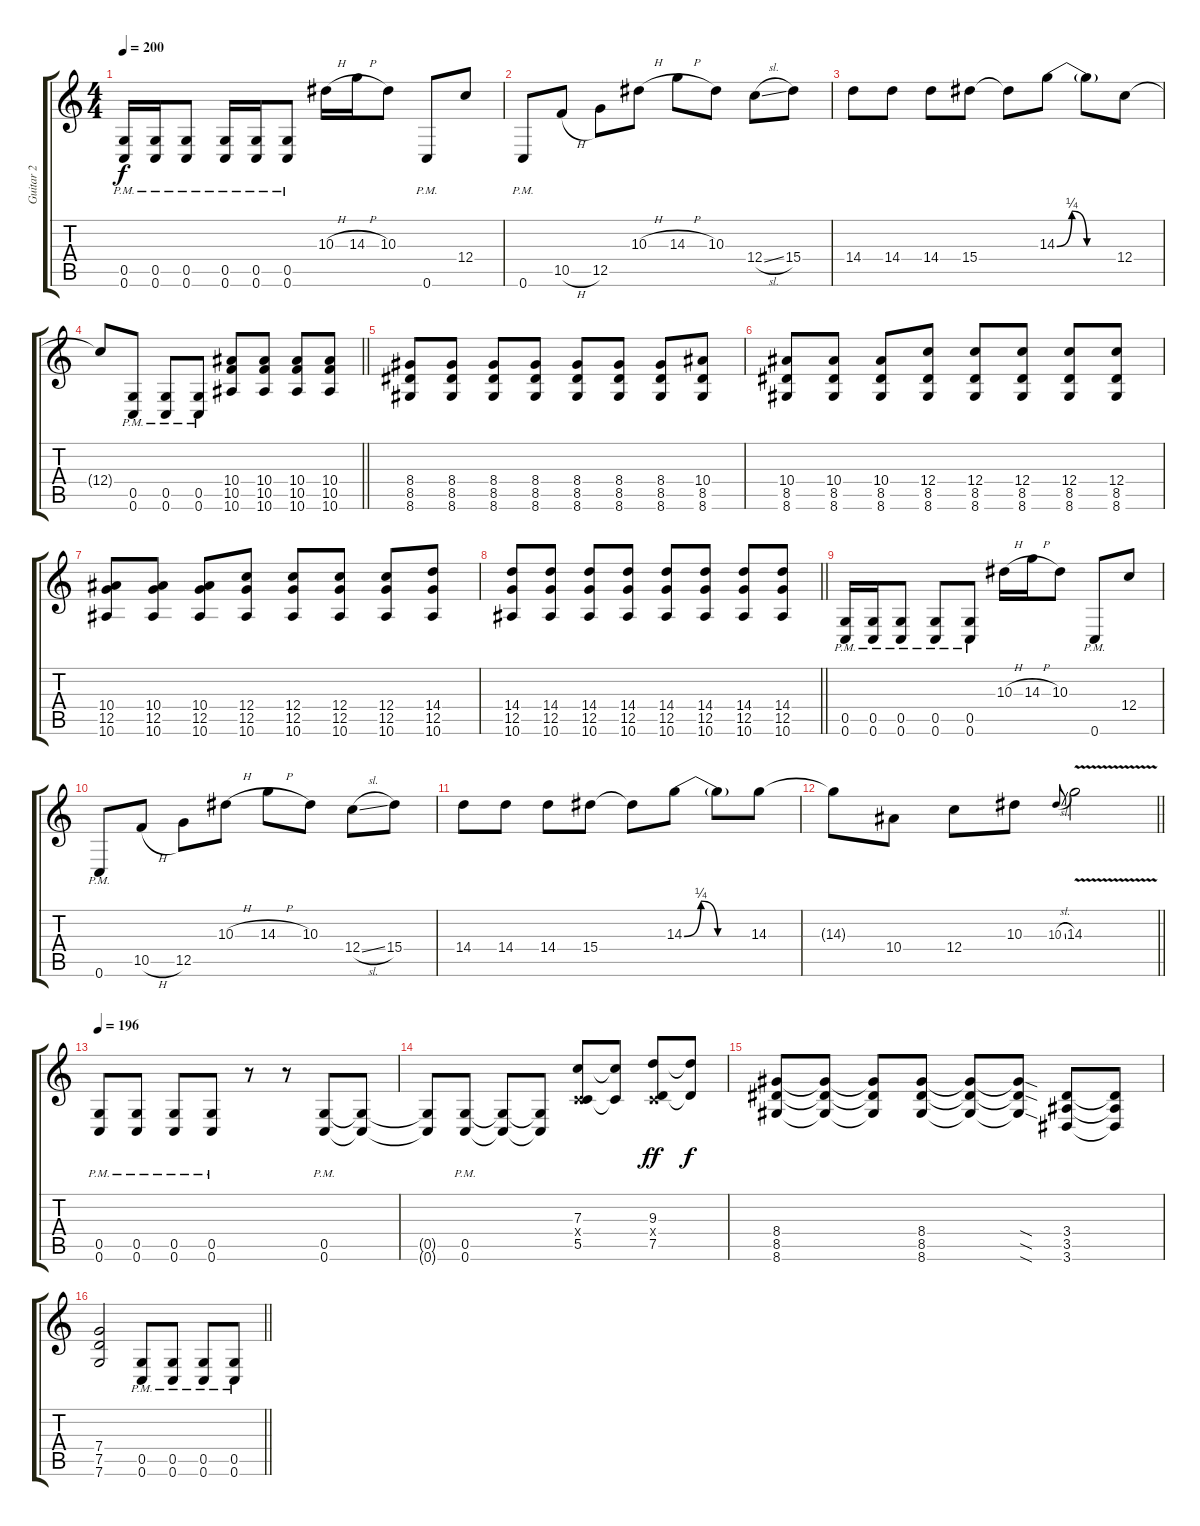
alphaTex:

\track ("Guitar 2" "Guitar 2") {instrument distortionguitar}
\staff {score tabs}
\tuning (D4 A3 F3 C3 G2 C2) {hide}
\ts (4 4)
\tempo 200
\clef g2
\ks c
(0.5{pm} 0.6{pm}).16{dy f} (0.5{pm} 0.6{pm}).16 (0.5{pm} 0.6{pm}).8 (0.5{pm} 0.6{pm}).16 (0.5{pm} 0.6{pm}).16 (0.5{pm} 0.6{pm}).8 10.3{h}.16 14.3{h}.16 10.3.8 0.6{pm}.8 12.4.8 |
0.6{pm}.8 10.5{h}.8 12.5.8 10.3{h}.8 14.3{h}.8 10.3.8 12.4{sl}.8 15.4.8 |
14.4.8 14.4.8 14.4.8 15.4.8 15.4{t}.8 14.3{be (custom 0 0 15 1 30 0 60 0)}.8 14.3{t}.8 12.4.8 |
\barLineRight lightlight
12.4{t}.8 (0.5{pm} 0.6{pm}).8 (0.5{pm} 0.6{pm}).8 (0.5{pm} 0.6{pm}).8 (10.4 10.5 10.6).8 (10.4 10.5 10.6).8 (10.4 10.5 10.6).8 (10.4 10.5 10.6).8 |
(8.4 8.5 8.6).8 (8.4 8.5 8.6).8 (8.4 8.5 8.6).8 (8.4 8.5 8.6).8 (8.4 8.5 8.6).8 (8.4 8.5 8.6).8 (8.4 8.5 8.6).8 (10.4 8.5 8.6).8 |
(10.4 8.5 8.6).8 (10.4 8.5 8.6).8 (10.4 8.5 8.6).8 (12.4 8.5 8.6).8 (12.4 8.5 8.6).8 (12.4 8.5 8.6).8 (12.4 8.5 8.6).8 (12.4 8.5 8.6).8 |
(10.4 12.5 10.6).8 (10.4 12.5 10.6).8 (10.4 12.5 10.6).8 (12.4 12.5 10.6).8 (12.4 12.5 10.6).8 (12.4 12.5 10.6).8 (12.4 12.5 10.6).8 (14.4 12.5 10.6).8 |
\barLineRight lightlight
(14.4 12.5 10.6).8 (14.4 12.5 10.6).8 (14.4 12.5 10.6).8 (14.4 12.5 10.6).8 (14.4 12.5 10.6).8 (14.4 12.5 10.6).8 (14.4 12.5 10.6).8 (14.4 12.5 10.6).8 |
(0.5{pm} 0.6{pm}).16 (0.5{pm} 0.6{pm}).16 (0.5{pm} 0.6{pm}).8 (0.5{pm} 0.6{pm}).8 (0.5{pm} 0.6{pm}).8 10.3{h}.16 14.3{h}.16 10.3.8 0.6{pm}.8 12.4.8 |
0.6{pm}.8 10.5{h}.8 12.5.8 10.3{h}.8 14.3{h}.8 10.3.8 12.4{sl}.8 15.4.8 |
14.4.8 14.4.8 14.4.8 15.4.8 15.4{t}.8 14.3{be (custom 0 0 15 1 30 0 60 0)}.8 14.3{t}.8 14.3.8 |
\barLineRight lightlight
14.3{t}.8 10.4.8 12.4.8 10.3.8 10.3{sl}.8{gr onbeat} 14.3{v}.2 |
\tempo 196
(0.5{pm} 0.6{pm}).8 (0.5{pm} 0.6{pm}).8 (0.5{pm} 0.6{pm}).8 (0.5{pm} 0.6{pm}).8 r.8 r.8 (0.5{pm} 0.6{pm}).8 (0.5{t} 0.6{t}).8 |
(0.5{t} 0.6{t}).8 (0.5{pm} 0.6{pm}).8 (0.5{t} 0.6{t}).8 (0.5{t} 0.6{t}).8 (7.3 0.4{x} 5.5).8 (7.3{t} 5.5{t}).8 (9.3 0.4{x} 7.5).8{dy ff} (9.3{t} 7.5{t}).8{dy f} |
(8.4 8.5 8.6).8 (8.4{t} 8.5{t} 8.6{t}).8 (8.4{t} 8.5{t} 8.6{t}).8 (8.4 8.5 8.6).8 (8.4{t} 8.5{t} 8.6{t}).8 (8.4{sod t} 8.5{sod t} 8.6{sod t}).8 (3.4 3.5 3.6).8 (3.4{t} 3.5{t} 3.6{t}).8 |
\barLineRight lightlight
(7.4 7.5 7.6).2 (0.5{pm} 0.6{pm}).8 (0.5{pm} 0.6{pm}).8 (0.5{pm} 0.6{pm}).8 (0.5{pm} 0.6{pm}).8
